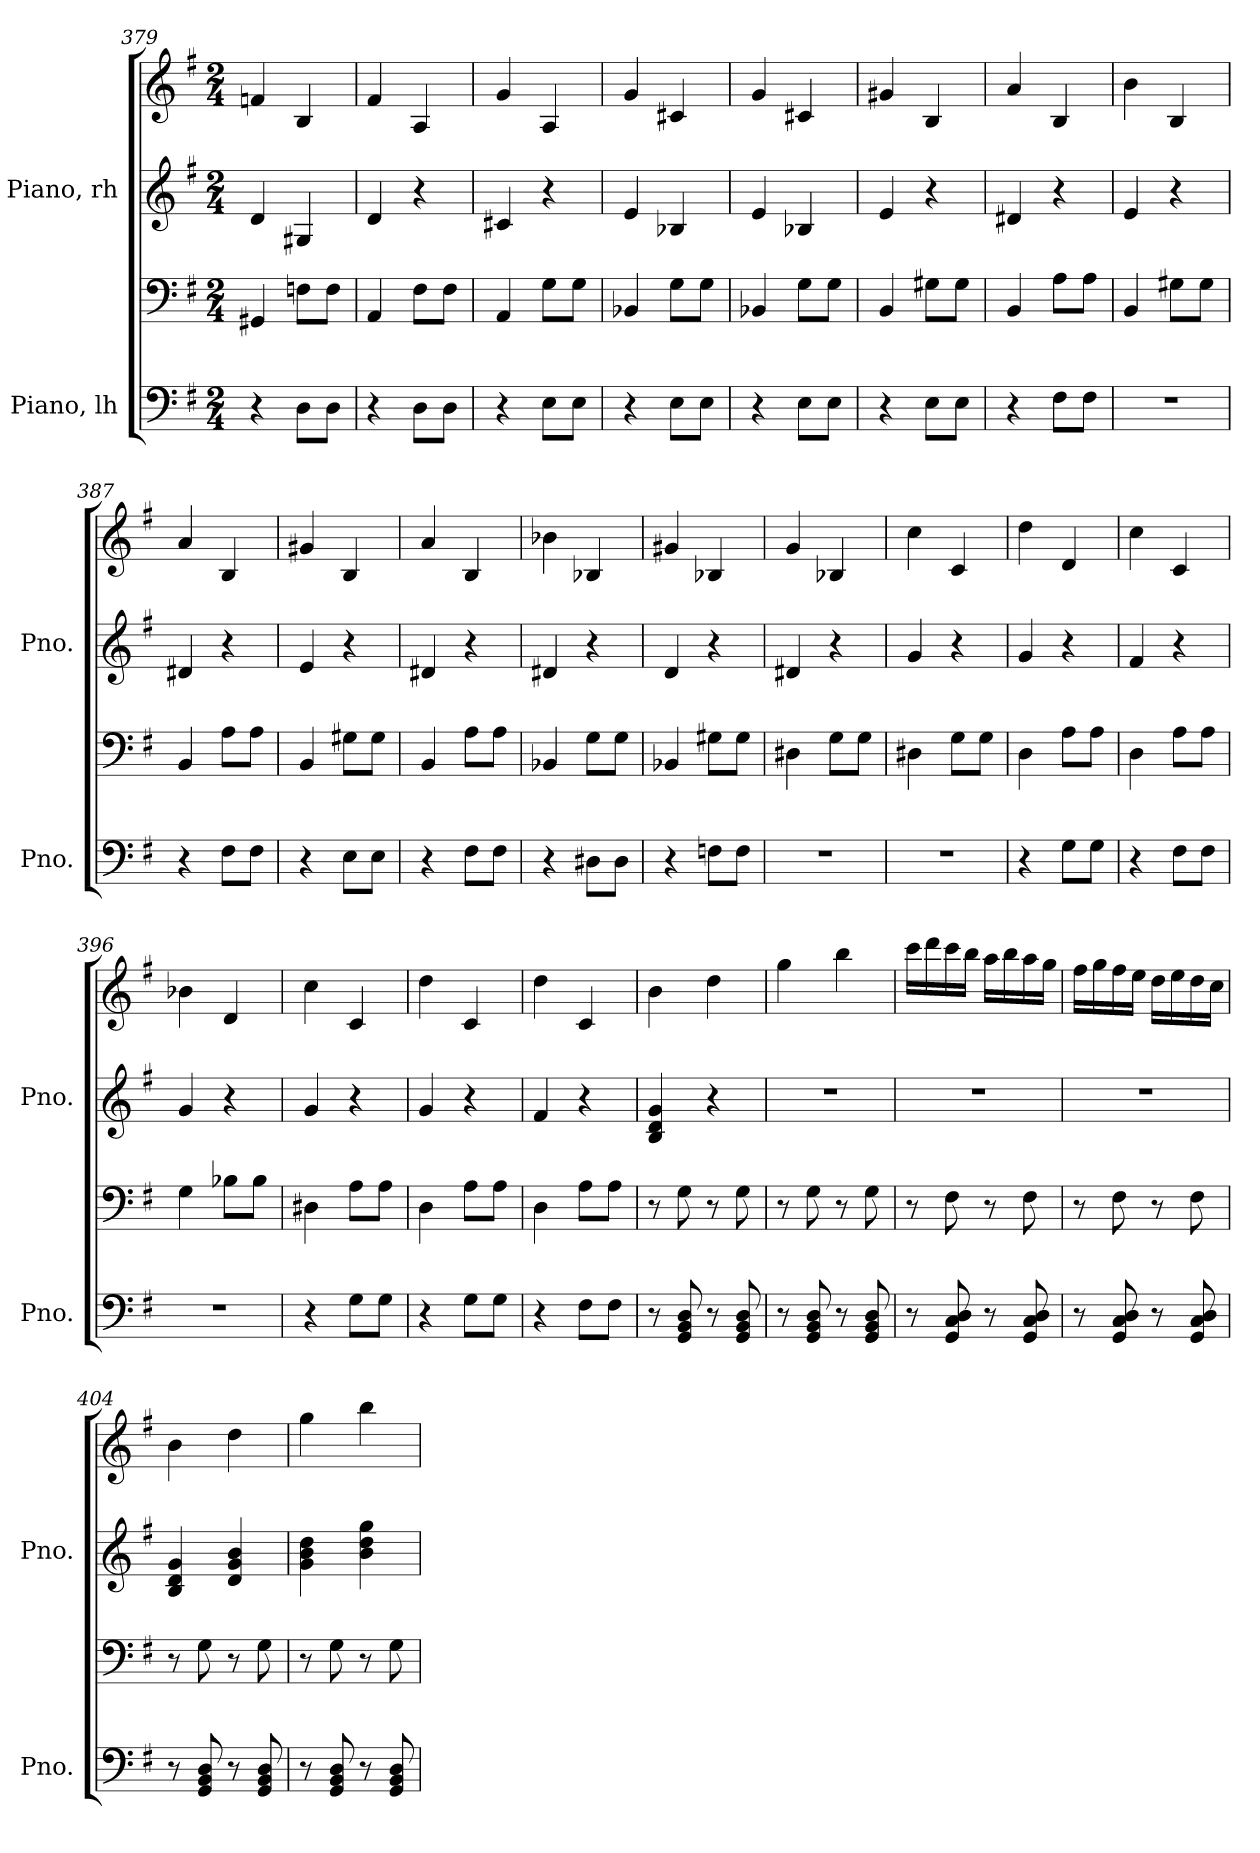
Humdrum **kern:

**kern	**kern	**kern	**kern
*part2	*part2	*part1	*part1
*staff4	*staff3	*staff2	*staff1
*I"Piano, lh	*	*I"Piano, rh	*
*I'Pno.	*	*I'Pno.	*
*clefF4	*clefF4	*clefG2	*clefG2
*k[f#]	*k[f#]	*k[f#]	*k[f#]
*M2/4	*M2/4	*M2/4	*M2/4
=379	=379	=379	=379
4r	4GG#X/	4d/	4fn/
8D\L	8Fn\L	4G#X/	4B/
8D\J	8F\J	.	.
=380	=380	=380	=380
4r	4AA/	4d/	4f#/
8D\L	8F#\L	4r	4A/
8D\J	8F#\J	.	.
=381	=381	=381	=381
4r	4AA/	4c#X/	4g/
8E\L	8G\L	4r	4A/
8E\J	8G\J	.	.
=382	=382	=382	=382
4r	4BB-X/	4e/	4g/
8E\L	8G\L	4B-X/	4c#X/
8E\J	8G\J	.	.
=383	=383	=383	=383
4r	4BB-X/	4e/	4g/
8E\L	8G\L	4B-X/	4c#X/
8E\J	8G\J	.	.
=384	=384	=384	=384
4r	4BB/	4e/	4g#X/
8E\L	8G#X\L	4r	4B/
8E\J	8G#\J	.	.
=385	=385	=385	=385
4r	4BB/	4d#X/	4a/
8F#\L	8A\L	4r	4B/
8F#\J	8A\J	.	.
!!LO:PB:g=z
=386	=386	=386	=386
2r	4BB/	4e/	4b\
.	8G#X\L	4r	4B/
.	8G#\J	.	.
=387	=387	=387	=387
4r	4BB/	4d#X/	4a/
8F#\L	8A\L	4r	4B/
8F#\J	8A\J	.	.
=388	=388	=388	=388
4r	4BB/	4e/	4g#X/
8E\L	8G#X\L	4r	4B/
8E\J	8G#\J	.	.
=389	=389	=389	=389
4r	4BB/	4d#X/	4a/
8F#\L	8A\L	4r	4B/
8F#\J	8A\J	.	.
=390	=390	=390	=390
4r	4BB-X/	4d#X/	4b-X\
8D#X\L	8G\L	4r	4B-X/
8D#\J	8G\J	.	.
=391	=391	=391	=391
4r	4BB-X/	4d/	4g#X/
8Fn\L	8G#X\L	4r	4B-X/
8F\J	8G#\J	.	.
=392	=392	=392	=392
2r	4D#X\	4d#X/	4g/
.	8G\L	4r	4B-X/
.	8G\J	.	.
=393	=393	=393	=393
2r	4D#X\	4g/	4cc\
.	8G\L	4r	4c/
.	8G\J	.	.
=394	=394	=394	=394
4r	4D\	4g/	4dd\
8G\L	8A\L	4r	4d/
8G\J	8A\J	.	.
!!LO:LB:g=z
=395	=395	=395	=395
4r	4D\	4f#/	4cc\
8F#\L	8A\L	4r	4c/
8F#\J	8A\J	.	.
=396	=396	=396	=396
2r	4G\	4g/	4b-X\
.	8B-X\L	4r	4d/
.	8B-\J	.	.
=397	=397	=397	=397
4r	4D#X\	4g/	4cc\
8G\L	8A\L	4r	4c/
8G\J	8A\J	.	.
=398	=398	=398	=398
4r	4D\	4g/	4dd\
8G\L	8A\L	4r	4c/
8G\J	8A\J	.	.
=399	=399	=399	=399
4r	4D\	4f#/	4dd\
8F#\L	8A\L	4r	4c/
8F#\J	8A\J	.	.
=400	=400	=400	=400
8r	8r	4B/ 4d/ 4g/	4b\
8GG/ 8BB/ 8D/	8G\	.	.
8r	8r	4r	4dd\
8GG/ 8BB/ 8D/	8G\	.	.
=401	=401	=401	=401
8r	8r	2r	4gg\
8GG/ 8BB/ 8D/	8G\	.	.
8r	8r	.	4bb\
8GG/ 8BB/ 8D/	8G\	.	.
!!LO:LB:g=z
=402	=402	=402	=402
8r	8r	2r	16ccc\LL
.	.	.	16ddd\
8GG/ 8C/ 8D/	8F#\	.	16ccc\
.	.	.	16bb\JJ
8r	8r	.	16aa\LL
.	.	.	16bb\
8GG/ 8C/ 8D/	8F#\	.	16aa\
.	.	.	16gg\JJ
=403	=403	=403	=403
8r	8r	2r	16ff#\LL
.	.	.	16gg\
8GG/ 8C/ 8D/	8F#\	.	16ff#\
.	.	.	16ee\JJ
8r	8r	.	16dd\LL
.	.	.	16ee\
8GG/ 8C/ 8D/	8F#\	.	16dd\
.	.	.	16cc\JJ
=404	=404	=404	=404
8r	8r	4B/ 4d/ 4g/	4b\
8GG/ 8BB/ 8D/	8G\	.	.
8r	8r	4d/ 4g/ 4b/	4dd\
8GG/ 8BB/ 8D/	8G\	.	.
=405	=405	=405	=405
8r	8r	4g\ 4b\ 4dd\	4gg\
8GG/ 8BB/ 8D/	8G\	.	.
8r	8r	4b\ 4dd\ 4gg\	4bb\
8GG/ 8BB/ 8D/	8G\	.	.
=	=	=	=
*-	*-	*-	*-
